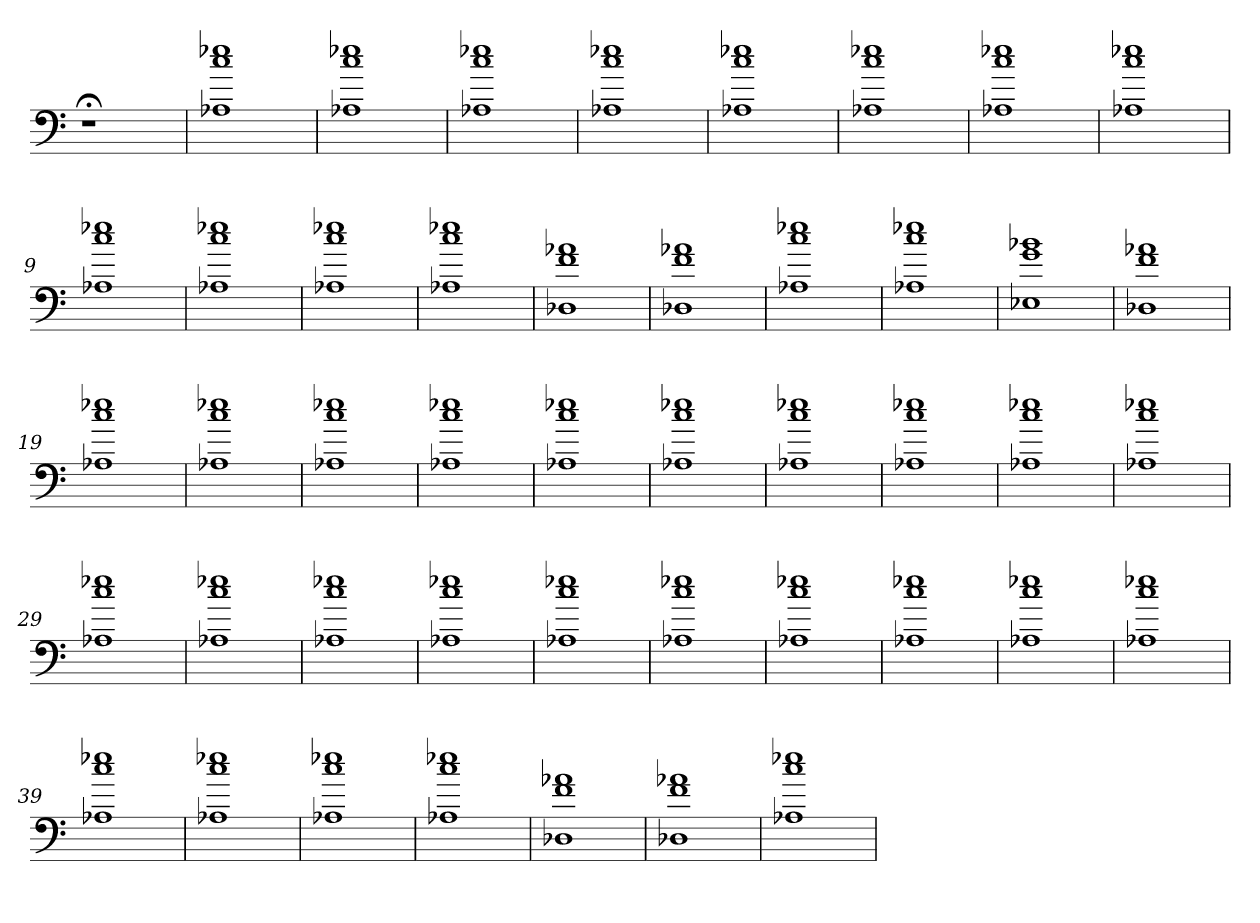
**kern
*part1
*staff1
=
1r;<
=1
1A-X 1cc 1ee-X
=2
1A-X 1cc 1ee-X
=3
1A-X 1cc 1ee-X
=4
1A-X 1cc 1ee-X
=5
1A-X 1cc 1ee-X
=6
1A-X 1cc 1ee-X
=7
1A-X 1cc 1ee-X
=8
1A-X 1cc 1ee-X
=9
1A-X 1cc 1ee-X
=10
1A-X 1cc 1ee-X
=11
1A-X 1cc 1ee-X
=12
1A-X 1cc 1ee-X
=13
1D-X 1f 1a-X
=14
1D-X 1f 1a-X
=15
1A-X 1cc 1ee-X
=16
1A-X 1cc 1ee-X
=17
1E-X 1g 1b-X
=18
1D-X 1f 1a-X
=19
1A-X 1cc 1ee-X
=20
1A-X 1cc 1ee-X
=21
1A-X 1cc 1ee-X
=22
1A-X 1cc 1ee-X
=23
1A-X 1cc 1ee-X
=24
1A-X 1cc 1ee-X
=25
1A-X 1cc 1ee-X
=26
1A-X 1cc 1ee-X
=27
1A-X 1cc 1ee-X
=28
1A-X 1cc 1ee-X
=29
1A-X 1cc 1ee-X
=30
1A-X 1cc 1ee-X
=31
1A-X 1cc 1ee-X
=32
1A-X 1cc 1ee-X
=33
1A-X 1cc 1ee-X
=34
1A-X 1cc 1ee-X
=35
1A-X 1cc 1ee-X
=36
1A-X 1cc 1ee-X
=37
1A-X 1cc 1ee-X
=38
1A-X 1cc 1ee-X
=39
1A-X 1cc 1ee-X
=40
1A-X 1cc 1ee-X
=41
1A-X 1cc 1ee-X
=42
1A-X 1cc 1ee-X
=43
1D-X 1f 1a-X
=44
1D-X 1f 1a-X
=45
1A-X 1cc 1ee-X
=
*-
